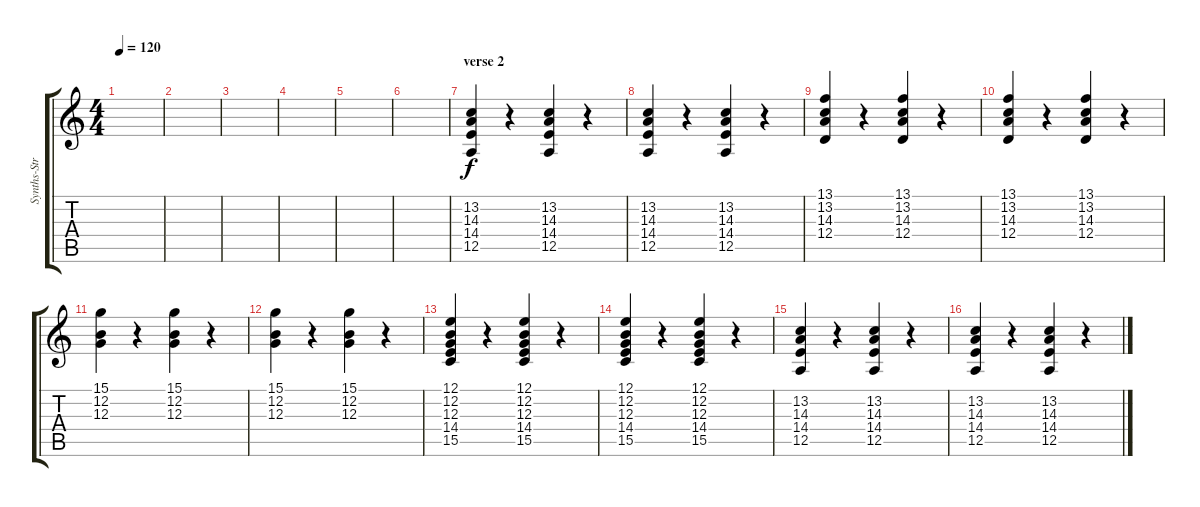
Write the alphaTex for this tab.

\track ("Synths-Strings-Bells(Hogson,Davies)" "Synths-Str") {instrument stringensemble1}
\staff {score tabs}
\tuning (E4 B3 G3 D3 A2 E2) {hide}
\ts (4 4)
\tempo 120
\clef g2
\ks c
|
|
|
|
|
|
\section ("" "verse 2")
(13.2 14.3 14.4 12.5).4{volume 8 instrument synthstrings2} r.4 (13.2 14.3 14.4 12.5).4 r.4 |
(13.2 14.3 14.4 12.5).4 r.4 (13.2 14.3 14.4 12.5).4 r.4 |
(13.1 13.2 14.3 12.4).4 r.4 (13.1 13.2 14.3 12.4).4 r.4 |
(13.1 13.2 14.3 12.4).4 r.4 (13.1 13.2 14.3 12.4).4 r.4 |
(15.1 12.2 12.3).4 r.4 (15.1 12.2 12.3).4 r.4 |
(15.1 12.2 12.3).4 r.4 (15.1 12.2 12.3).4 r.4 |
(12.1 12.2 12.3 14.4 15.5).4 r.4 (12.1 12.2 12.3 14.4 15.5).4 r.4 |
(12.1 12.2 12.3 14.4 15.5).4 r.4 (12.1 12.2 12.3 14.4 15.5).4 r.4 |
(13.2 14.3 14.4 12.5).4 r.4 (13.2 14.3 14.4 12.5).4 r.4 |
(13.2 14.3 14.4 12.5).4 r.4 (13.2 14.3 14.4 12.5).4 r.4
